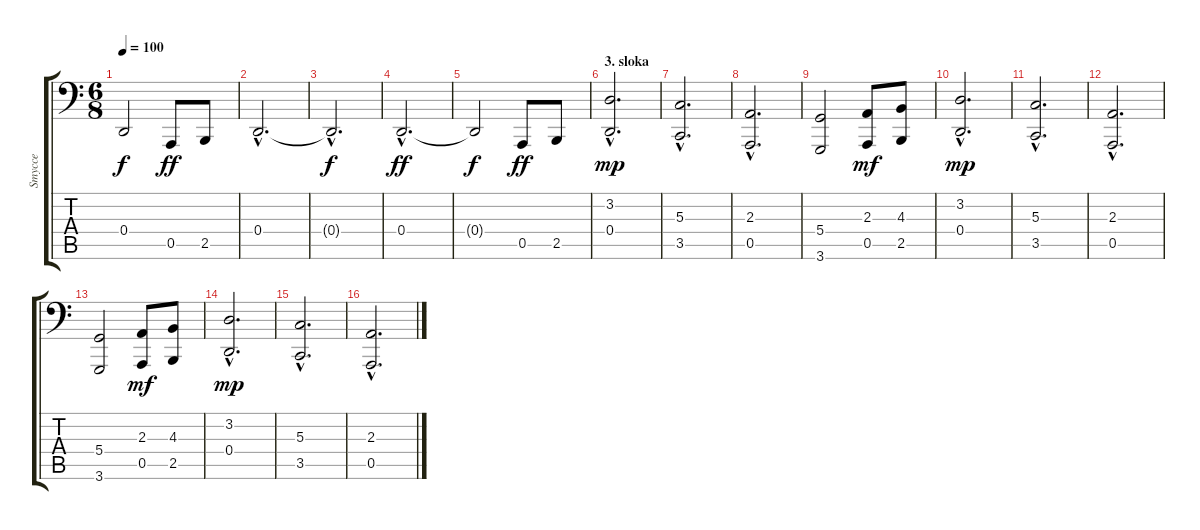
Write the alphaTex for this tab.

\track ("Smycce" "Smycce") {instrument violin}
\staff {score tabs}
\tuning (E3 B2 G2 D2 A1 E1) {hide}
\ts (6 8)
\tempo 100
\clef f4
\ks c
0.4{t}.2{dy f} 0.5.8{dy ff} 2.5.8 |
0.4{hac}.2{d} |
0.4{hac t}.2{d dy f} |
0.4{hac}.2{d dy ff} |
0.4{t}.2{dy f} 0.5.8{dy ff} 2.5.8 |
\section ("" "3. sloka")
(3.2{hac} 0.4{hac}).2{d dy mp} |
(5.3{hac} 3.5{hac}).2{d} |
(2.3{hac} 0.5{hac}).2{d} |
(5.4 3.6).2 (2.3 0.5).8{dy mf} (4.3 2.5).8 |
(3.2{hac} 0.4{hac}).2{d dy mp} |
(5.3{hac} 3.5{hac}).2{d} |
(2.3{hac} 0.5{hac}).2{d} |
(5.4 3.6).2 (2.3 0.5).8{dy mf} (4.3 2.5).8 |
(3.2{hac} 0.4{hac}).2{d dy mp} |
(5.3{hac} 3.5{hac}).2{d} |
(2.3{hac} 0.5{hac}).2{d}
